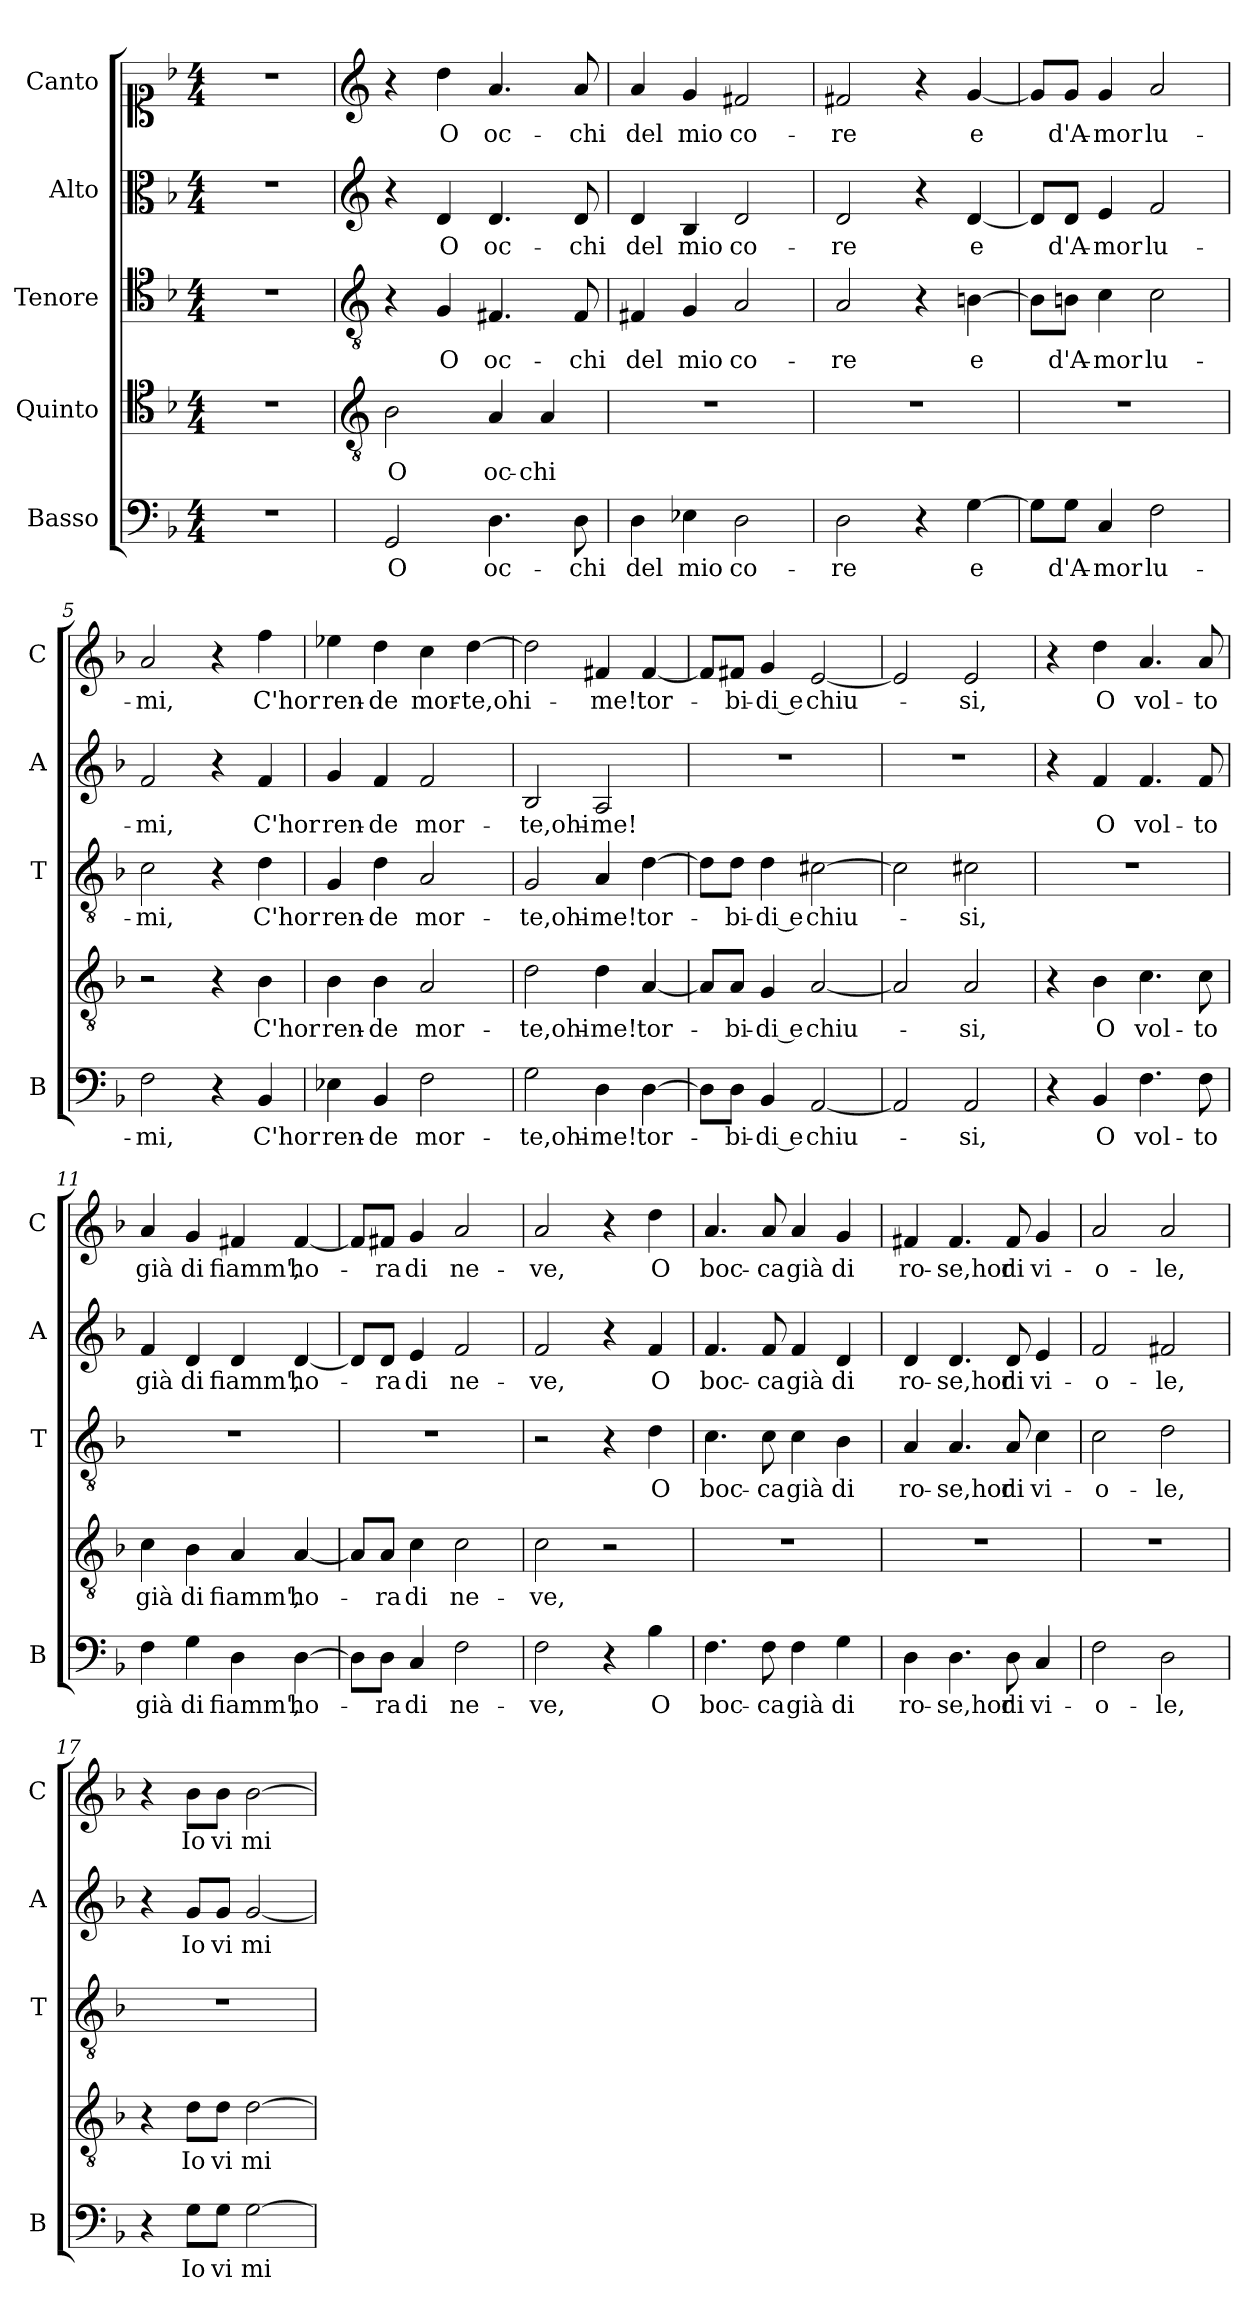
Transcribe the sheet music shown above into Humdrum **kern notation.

**kern	**text	**kern	**text	**kern	**text	**kern	**text	**kern	**text
*part5	*part5	*part4	*part4	*part3	*part3	*part2	*part2	*part1	*part1
*staff5	*staff5	*staff4	*staff4	*staff3	*staff3	*staff2	*staff2	*staff1	*staff1
*I"Basso	*	*I"Quinto	*	*I"Tenore	*	*I"Alto	*	*I"Canto	*
*I'B	*	*	*	*I'T	*	*I'A	*	*I'C	*
*clefF4	*	*clefC4	*	*clefC4	*	*clefC3	*	*clefC1	*
*k[b-]	*	*k[b-]	*	*k[b-]	*	*k[b-]	*	*k[b-]	*
*F:	*	*F:	*	*F:	*	*F:	*	*F:	*
*M4/4	*	*M4/4	*	*M4/4	*	*M4/4	*	*M4/4	*
=	=	=	=	=	=	=	=	=	=
1r	.	1r	.	1r	.	1r	.	1r	.
=1	=1	=1	=1	=1	=1	=1	=1	=1	=1
*	*	*clefGv2	*	*clefGv2	*	*clefG2	*	*clefG2	*
!	!LO:LY:b	!	!LO:LY:b	!	!	!	!	!	!
2GG/	O	2B-\	O	4r	.	4r	.	4r	.
!	!	!	!	!	!LO:LY:b	!	!LO:LY:b	!	!LO:LY:b
.	.	.	.	4G/	O	4d/	O	4dd\	O
!	!LO:LY:b	!	!LO:LY:b	!	!LO:LY:b	!	!LO:LY:b	!	!LO:LY:b
4.D\	oc-	4A/	oc-	4.F#X/	oc-	4.d/	oc-	4.a/	oc-
!	!	!	!LO:LY:b	!	!	!	!	!	!
.	.	4A/	-chi	.	.	.	.	.	.
!	!LO:LY:b	!	!	!	!LO:LY:b	!	!LO:LY:b	!	!LO:LY:b
8D\	-chi	.	.	8F#/	-chi	8d/	-chi	8a/	-chi
=2	=2	=2	=2	=2	=2	=2	=2	=2	=2
!	!LO:LY:b	!	!	!	!LO:LY:b	!	!LO:LY:b	!	!LO:LY:b
4D\	del	1r	.	4F#X/	del	4d/	del	4a/	del
!	!LO:LY:b	!	!	!	!LO:LY:b	!	!LO:LY:b	!	!LO:LY:b
4E-X\	mio	.	.	4G/	mio	4B-/	mio	4g/	mio
!	!LO:LY:b	!	!	!	!LO:LY:b	!	!LO:LY:b	!	!LO:LY:b
2D\	co-	.	.	2A/	co-	2d/	co-	2f#X/	co-
=3	=3	=3	=3	=3	=3	=3	=3	=3	=3
!	!LO:LY:b	!	!	!	!LO:LY:b	!	!LO:LY:b	!	!LO:LY:b
2D\	-re	1r	.	2A/	-re	2d/	-re	2f#X/	-re
4r	.	.	.	4r	.	4r	.	4r	.
!	!LO:LY:b	!	!	!	!LO:LY:b	!	!LO:LY:b	!	!LO:LY:b
[4G\	e	.	.	[4Bn\	e	[4d/	e	[4g/	e
=4	=4	=4	=4	=4	=4	=4	=4	=4	=4
8G\L]	.	1r	.	8B\L]	.	8d/L]	.	8g/L]	.
!	!LO:LY:b	!	!	!	!LO:LY:b	!	!LO:LY:b	!	!LO:LY:b
8G\J	d'A-	.	.	8Bn\J	d'A-	8d/J	d'A-	8g/J	d'A-
!	!LO:LY:b	!	!	!	!LO:LY:b	!	!LO:LY:b	!	!LO:LY:b
4C/	-mor	.	.	4c\	-mor	4e/	-mor	4g/	-mor
!	!LO:LY:b	!	!	!	!LO:LY:b	!	!LO:LY:b	!	!LO:LY:b
2F\	lu-	.	.	2c\	lu-	2f/	lu-	2a/	lu-
=5	=5	=5	=5	=5	=5	=5	=5	=5	=5
!	!LO:LY:b	!	!	!	!LO:LY:b	!	!LO:LY:b	!	!LO:LY:b
2F\	-mi,	2r	.	2c\	-mi,	2f/	-mi,	2a/	-mi,
4r	.	4r	.	4r	.	4r	.	4r	.
!	!LO:LY:b	!	!LO:LY:b	!	!LO:LY:b	!	!LO:LY:b	!	!LO:LY:b
4BB-/	C'hor	4B-\	C'hor	4d\	C'hor	4f/	C'hor	4ff\	C'hor
=6	=6	=6	=6	=6	=6	=6	=6	=6	=6
!	!LO:LY:b	!	!LO:LY:b	!	!LO:LY:b	!	!LO:LY:b	!	!LO:LY:b
4E-X\	ren-	4B-\	ren-	4G/	ren-	4g/	ren-	4ee-X\	ren-
!	!LO:LY:b	!	!LO:LY:b	!	!LO:LY:b	!	!LO:LY:b	!	!LO:LY:b
4BB-/	-de	4B-\	-de	4d\	-de	4f/	-de	4dd\	-de
!	!LO:LY:b	!	!LO:LY:b	!	!LO:LY:b	!	!LO:LY:b	!	!LO:LY:b
2F\	mor-	2A/	mor-	2A/	mor-	2f/	mor-	4cc\	mor-
!	!	!	!	!	!	!	!	!	!LO:LY:b
.	.	.	.	.	.	.	.	[4dd\	-te,ohi-
!!LO:LB:g=z
=7	=7	=7	=7	=7	=7	=7	=7	=7	=7
!	!LO:LY:b	!	!LO:LY:b	!	!LO:LY:b	!	!LO:LY:b	!	!
2G\	-te,ohi-	2d\	-te,ohi-	2G/	-te,ohi-	2B-/	-te,ohi-	2dd\]	.
!	!LO:LY:b	!	!LO:LY:b	!	!LO:LY:b	!	!LO:LY:b	!	!LO:LY:b
4D\	-me!	4d\	-me!	4A/	-me!	2A/	-me!	4f#X/	-me!
!	!LO:LY:b	!	!LO:LY:b	!	!LO:LY:b	!	!	!	!LO:LY:b
[4D\	tor-	[4A/	tor-	[4d\	tor-	.	.	[4f#/	tor-
=8	=8	=8	=8	=8	=8	=8	=8	=8	=8
8D\L]	.	8A/L]	.	8d\L]	.	1r	.	8f#/L]	.
!	!LO:LY:b	!	!LO:LY:b	!	!LO:LY:b	!	!	!	!LO:LY:b
8D\J	-bi-	8A/J	-bi-	8d\J	-bi-	.	.	8f#X/J	-bi-
!	!LO:LY:b	!	!LO:LY:b	!	!LO:LY:b	!	!	!	!LO:LY:b
4BB-/	-di e	4G/	-di e	4d\	-di e	.	.	4g/	-di e
!	!LO:LY:b	!	!LO:LY:b	!	!LO:LY:b	!	!	!	!LO:LY:b
[2AA/	chiu-	[2A/	chiu-	[2c#X\	chiu-	.	.	[2e/	chiu-
=9	=9	=9	=9	=9	=9	=9	=9	=9	=9
2AA/]	.	2A/]	.	2c#\]	.	1r	.	2e/]	.
!	!LO:LY:b	!	!LO:LY:b	!	!LO:LY:b	!	!	!	!LO:LY:b
2AA/	-si,	2A/	-si,	2c#X\	-si,	.	.	2e/	-si,
=10	=10	=10	=10	=10	=10	=10	=10	=10	=10
4r	.	4r	.	1r	.	4r	.	4r	.
!	!LO:LY:b	!	!LO:LY:b	!	!	!	!LO:LY:b	!	!LO:LY:b
4BB-/	O	4B-\	O	.	.	4f/	O	4dd\	O
!	!LO:LY:b	!	!LO:LY:b	!	!	!	!LO:LY:b	!	!LO:LY:b
4.F\	vol-	4.c\	vol-	.	.	4.f/	vol-	4.a/	vol-
!	!LO:LY:b	!	!LO:LY:b	!	!	!	!LO:LY:b	!	!LO:LY:b
8F\	-to	8c\	-to	.	.	8f/	-to	8a/	-to
=11	=11	=11	=11	=11	=11	=11	=11	=11	=11
!	!LO:LY:b	!	!LO:LY:b	!	!	!	!LO:LY:b	!	!LO:LY:b
4F\	già	4c\	già	1r	.	4f/	già	4a/	già
!	!LO:LY:b	!	!LO:LY:b	!	!	!	!LO:LY:b	!	!LO:LY:b
4G\	di	4B-\	di	.	.	4d/	di	4g/	di
!	!LO:LY:b	!	!LO:LY:b	!	!	!	!LO:LY:b	!	!LO:LY:b
4D\	fiamm',	4A/	fiamm',	.	.	4d/	fiamm',	4f#X/	fiamm',
!	!LO:LY:b	!	!LO:LY:b	!	!	!	!LO:LY:b	!	!LO:LY:b
[4D\	ho-	[4A/	ho-	.	.	[4d/	ho-	[4f#/	ho-
=12	=12	=12	=12	=12	=12	=12	=12	=12	=12
8D\L]	.	8A/L]	.	1r	.	8d/L]	.	8f#/L]	.
!	!LO:LY:b	!	!LO:LY:b	!	!	!	!LO:LY:b	!	!LO:LY:b
8D\J	-ra	8A/J	-ra	.	.	8d/J	-ra	8f#X/J	-ra
!	!LO:LY:b	!	!LO:LY:b	!	!	!	!LO:LY:b	!	!LO:LY:b
4C/	di	4c\	di	.	.	4e/	di	4g/	di
!	!LO:LY:b	!	!LO:LY:b	!	!	!	!LO:LY:b	!	!LO:LY:b
2F\	ne-	2c\	ne-	.	.	2f/	ne-	2a/	ne-
=13	=13	=13	=13	=13	=13	=13	=13	=13	=13
!	!LO:LY:b	!	!LO:LY:b	!	!	!	!LO:LY:b	!	!LO:LY:b
2F\	-ve,	2c\	-ve,	2r	.	2f/	-ve,	2a/	-ve,
4r	.	2r	.	4r	.	4r	.	4r	.
!	!LO:LY:b	!	!	!	!LO:LY:b	!	!LO:LY:b	!	!LO:LY:b
4B-\	O	.	.	4d\	O	4f/	O	4dd\	O
!!LO:LB:g=z
=14	=14	=14	=14	=14	=14	=14	=14	=14	=14
!	!LO:LY:b	!	!	!	!LO:LY:b	!	!LO:LY:b	!	!LO:LY:b
4.F\	boc-	1r	.	4.c\	boc-	4.f/	boc-	4.a/	boc-
!	!LO:LY:b	!	!	!	!LO:LY:b	!	!LO:LY:b	!	!LO:LY:b
8F\	-ca	.	.	8c\	-ca	8f/	-ca	8a/	-ca
!	!LO:LY:b	!	!	!	!LO:LY:b	!	!LO:LY:b	!	!LO:LY:b
4F\	già	.	.	4c\	già	4f/	già	4a/	già
!	!LO:LY:b	!	!	!	!LO:LY:b	!	!LO:LY:b	!	!LO:LY:b
4G\	di	.	.	4B-\	di	4d/	di	4g/	di
=15	=15	=15	=15	=15	=15	=15	=15	=15	=15
!	!LO:LY:b	!	!	!	!LO:LY:b	!	!LO:LY:b	!	!LO:LY:b
4D\	ro-	1r	.	4A/	ro-	4d/	ro-	4f#X/	ro-
!	!LO:LY:b	!	!	!	!LO:LY:b	!	!LO:LY:b	!	!LO:LY:b
4.D\	-se,hor	.	.	4.A/	-se,hor	4.d/	-se,hor	4.f#/	-se,hor
!	!LO:LY:b	!	!	!	!LO:LY:b	!	!LO:LY:b	!	!LO:LY:b
8D\	di	.	.	8A/	di	8d/	di	8f#/	di
!	!LO:LY:b	!	!	!	!LO:LY:b	!	!LO:LY:b	!	!LO:LY:b
4C/	vi-	.	.	4c\	vi-	4e/	vi-	4g/	vi-
=16	=16	=16	=16	=16	=16	=16	=16	=16	=16
!	!LO:LY:b	!	!	!	!LO:LY:b	!	!LO:LY:b	!	!LO:LY:b
2F\	-o-	1r	.	2c\	-o-	2f/	-o-	2a/	-o-
!	!LO:LY:b	!	!	!	!LO:LY:b	!	!LO:LY:b	!	!LO:LY:b
2D\	-le,	.	.	2d\	-le,	2f#X/	-le,	2a/	-le,
=17	=17	=17	=17	=17	=17	=17	=17	=17	=17
4r	.	4r	.	1r	.	4r	.	4r	.
!	!LO:LY:b	!	!LO:LY:b	!	!	!	!LO:LY:b	!	!LO:LY:b
8G\L	Io	8d\L	Io	.	.	8g/L	Io	8b-\L	Io
!	!LO:LY:b	!	!LO:LY:b	!	!	!	!LO:LY:b	!	!LO:LY:b
8G\J	vi	8d\J	vi	.	.	8g/J	vi	8b-\J	vi
!	!LO:LY:b	!	!LO:LY:b	!	!	!	!LO:LY:b	!	!LO:LY:b
[2G\	mi-	[2d\	mi-	.	.	[2g/	mi-	[2b-\	mi-
=	=	=	=	=	=	=	=	=	=
*-	*-	*-	*-	*-	*-	*-	*-	*-	*-
